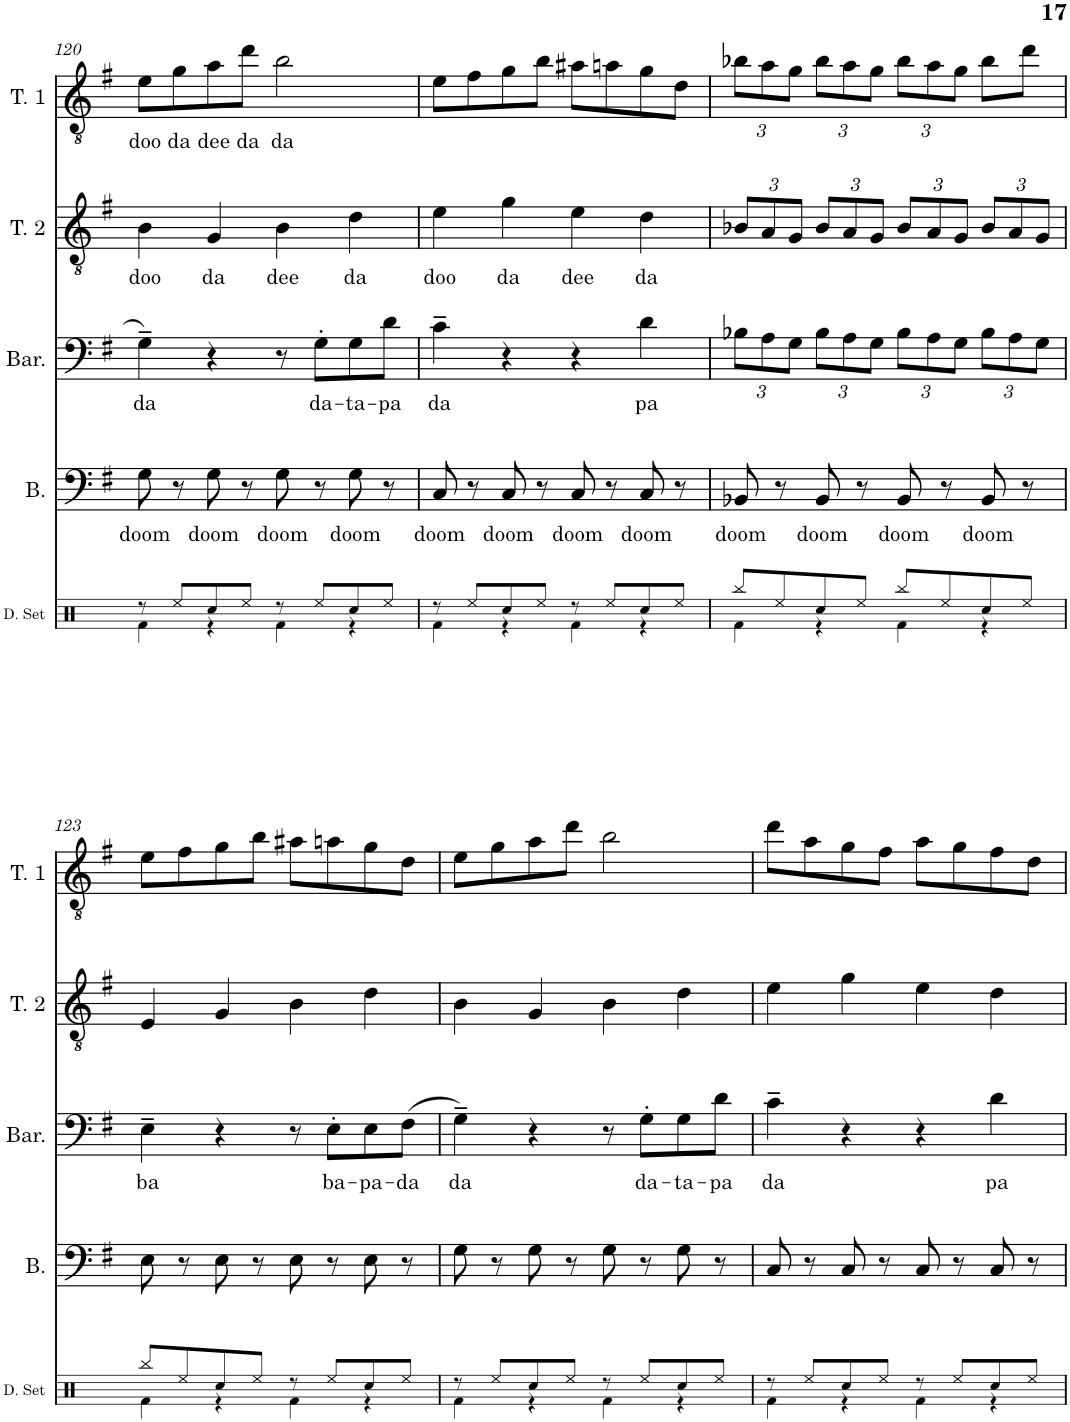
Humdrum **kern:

**kern	**kern	**text	**kern	**text	**kern	**text	**kern	**text
*part5	*part4	*part4	*part3	*part3	*part2	*part2	*part1	*part1
*staff5	*staff4	*staff4	*staff3	*staff3	*staff2	*staff2	*staff1	*staff1
*I"Drumset	*I"Bass	*	*I"Baritone	*	*I"Tenor 2	*	*I"Tenor 1	*
*I'D. Set	*I'B.	*	*I'Bar.	*	*I'T. 2	*	*I'T. 1	*
!!LO:PB:g=z
*clefX	*clefF4	*	*clefF4	*	*clefGv2	*	*clefGv2	*
*k[]	*k[f#]	*	*k[f#]	*	*k[f#]	*	*k[f#]	*
*M4/4	*M4/4	*	*M4/4	*	*M4/4	*	*M4/4	*
=120	=120	=120	=120	=120	=120	=120	=120	=120
*^	*	*	*	*	*	*	*	*
!	!	!	!LO:LY:b	!	!LO:LY:b	!	!LO:LY:b	!	!LO:LY:b
8r	4Rf\	8G\	doom	4G~\	da	4B\	doo	8e\L	doo
!	!	!	!	!	!	!	!	!	!LO:LY:b
8Ree/L	.	8r	.	.	.	.	.	8g\	da
!	!	!	!LO:LY:b	!	!	!	!LO:LY:b	!	!LO:LY:b
8Rcc/	4r	8G\	doom	4r	.	4G/	da	8a\	dee
!	!	!	!	!	!	!	!	!	!LO:LY:b
8Ree/J	.	8r	.	.	.	.	.	8dd\J	da
!	!	!	!LO:LY:b	!	!	!	!LO:LY:b	!	!LO:LY:b
8r	4Rf\	8G\	doom	8r	.	4B\	dee	2b\	da
!	!	!	!	!	!LO:LY:b	!	!	!	!
8Ree/L	.	8r	.	8G'\L	da-	.	.	.	.
!	!	!	!LO:LY:b	!	!LO:LY:b	!	!LO:LY:b	!	!
8Rcc/	4r	8G\	doom	8G\	-ta-	4d\	da	.	.
!	!	!	!	!	!LO:LY:b	!	!	!	!
8Ree/J	.	8r	.	8d\J	-pa	.	.	.	.
=121	=121	=121	=121	=121	=121	=121	=121	=121	=121
!	!	!	!LO:LY:b	!	!LO:LY:b	!	!LO:LY:b	!	!
8r	4Rf\	8C/	doom	4c~\	da	4e\	doo	8e\L	.
8Ree/L	.	8r	.	.	.	.	.	8f#\	.
!	!	!	!LO:LY:b	!	!	!	!LO:LY:b	!	!
8Rcc/	4r	8C/	doom	4r	.	4g\	da	8g\	.
8Ree/J	.	8r	.	.	.	.	.	8b\J	.
!	!	!	!LO:LY:b	!	!	!	!LO:LY:b	!	!
8r	4Rf\	8C/	doom	4r	.	4e\	dee	8a#X\L	.
8Ree/L	.	8r	.	.	.	.	.	8an\	.
!	!	!	!LO:LY:b	!	!LO:LY:b	!	!LO:LY:b	!	!
8Rcc/	4r	8C/	doom	4d\	pa	4d\	da	8g\	.
8Ree/J	.	8r	.	.	.	.	.	8d\J	.
=122	=122	=122	=122	=122	=122	=122	=122	=122	=122
!	!	!	!LO:LY:b	!	!	!	!	!	!
*	*	*	*	*Xbrackettup	*	*Xbrackettup	*	*Xbrackettup	*
8Rbb/L	4Rf\	8BB-X/	doom	12B-X\L	.	12B-X/L	.	12b-X\L	.
.	.	.	.	12A\	.	12A/	.	12a\	.
8Ree/	.	8r	.	.	.	.	.	.	.
.	.	.	.	12G\J	.	12G/J	.	12g\J	.
!	!	!	!LO:LY:b	!	!	!	!	!	!
8Rcc/	4r	8BB-/	doom	12B-\L	.	12B-/L	.	12b-\L	.
.	.	.	.	12A\	.	12A/	.	12a\	.
8Ree/J	.	8r	.	.	.	.	.	.	.
.	.	.	.	12G\J	.	12G/J	.	12g\J	.
!	!	!	!LO:LY:b	!	!	!	!	!	!
8Rbb/L	4Rf\	8BB-/	doom	12B-\L	.	12B-/L	.	12b-\L	.
.	.	.	.	12A\	.	12A/	.	12a\	.
8Ree/	.	8r	.	.	.	.	.	.	.
.	.	.	.	12G\J	.	12G/J	.	12g\J	.
!	!	!	!LO:LY:b	!	!	!	!	!	!
8Rcc/	4r	8BB-/	doom	12B-\L	.	12B-/L	.	8b-\L	.
.	.	.	.	12A\	.	12A/	.	.	.
8Ree/J	.	8r	.	.	.	.	.	8dd\J	.
.	.	.	.	12G\J	.	12G/J	.	.	.
!!LO:LB:g=z
=123	=123	=123	=123	=123	=123	=123	=123	=123	=123
!	!	!	!	!	!LO:LY:b	!	!	!	!
8Rbb/L	4Rf\	8E\	.	4E~\	ba	4E/	.	8e\L	.
8Ree/	.	8r	.	.	.	.	.	8f#\	.
8Rcc/	4r	8E\	.	4r	.	4G/	.	8g\	.
8Ree/J	.	8r	.	.	.	.	.	8b\J	.
8r	4Rf\	8E\	.	8r	.	4B\	.	8a#X\L	.
!	!	!	!	!	!LO:LY:b	!	!	!	!
8Ree/L	.	8r	.	8E'\L	ba-	.	.	8an\	.
!	!	!	!	!	!LO:LY:b	!	!	!	!
8Rcc/	4r	8E\	.	8E\	-pa-	4d\	.	8g\	.
!	!	!	!	!	!LO:LY:b	!	!	!	!
8Ree/J	.	8r	.	(8F#\J	-da	.	.	8d\J	.
=124	=124	=124	=124	=124	=124	=124	=124	=124	=124
!	!	!	!	!	!LO:LY:b	!	!	!	!
8r	4Rf\	8G\	.	4G~\)	da	4B\	.	8e\L	.
8Ree/L	.	8r	.	.	.	.	.	8g\	.
8Rcc/	4r	8G\	.	4r	.	4G/	.	8a\	.
8Ree/J	.	8r	.	.	.	.	.	8dd\J	.
8r	4Rf\	8G\	.	8r	.	4B\	.	2b\	.
!	!	!	!	!	!LO:LY:b	!	!	!	!
8Ree/L	.	8r	.	8G'\L	da-	.	.	.	.
!	!	!	!	!	!LO:LY:b	!	!	!	!
8Rcc/	4r	8G\	.	8G\	-ta-	4d\	.	.	.
!	!	!	!	!	!LO:LY:b	!	!	!	!
8Ree/J	.	8r	.	8d\J	-pa	.	.	.	.
=125	=125	=125	=125	=125	=125	=125	=125	=125	=125
!	!	!	!	!	!LO:LY:b	!	!	!	!
8r	4Rf\	8C/	.	4c~\	da	4e\	.	8dd\L	.
8Ree/L	.	8r	.	.	.	.	.	8a\	.
8Rcc/	4r	8C/	.	4r	.	4g\	.	8g\	.
8Ree/J	.	8r	.	.	.	.	.	8f#\J	.
8r	4Rf\	8C/	.	4r	.	4e\	.	8a\L	.
8Ree/L	.	8r	.	.	.	.	.	8g\	.
!	!	!	!	!	!LO:LY:b	!	!	!	!
8Rcc/	4r	8C/	.	4d\	pa	4d\	.	8f#\	.
8Ree/J	.	8r	.	.	.	.	.	8d\J	.
*v	*v	*	*	*	*	*	*	*	*
=	=	=	=	=	=	=	=	=
*-	*-	*-	*-	*-	*-	*-	*-	*-
